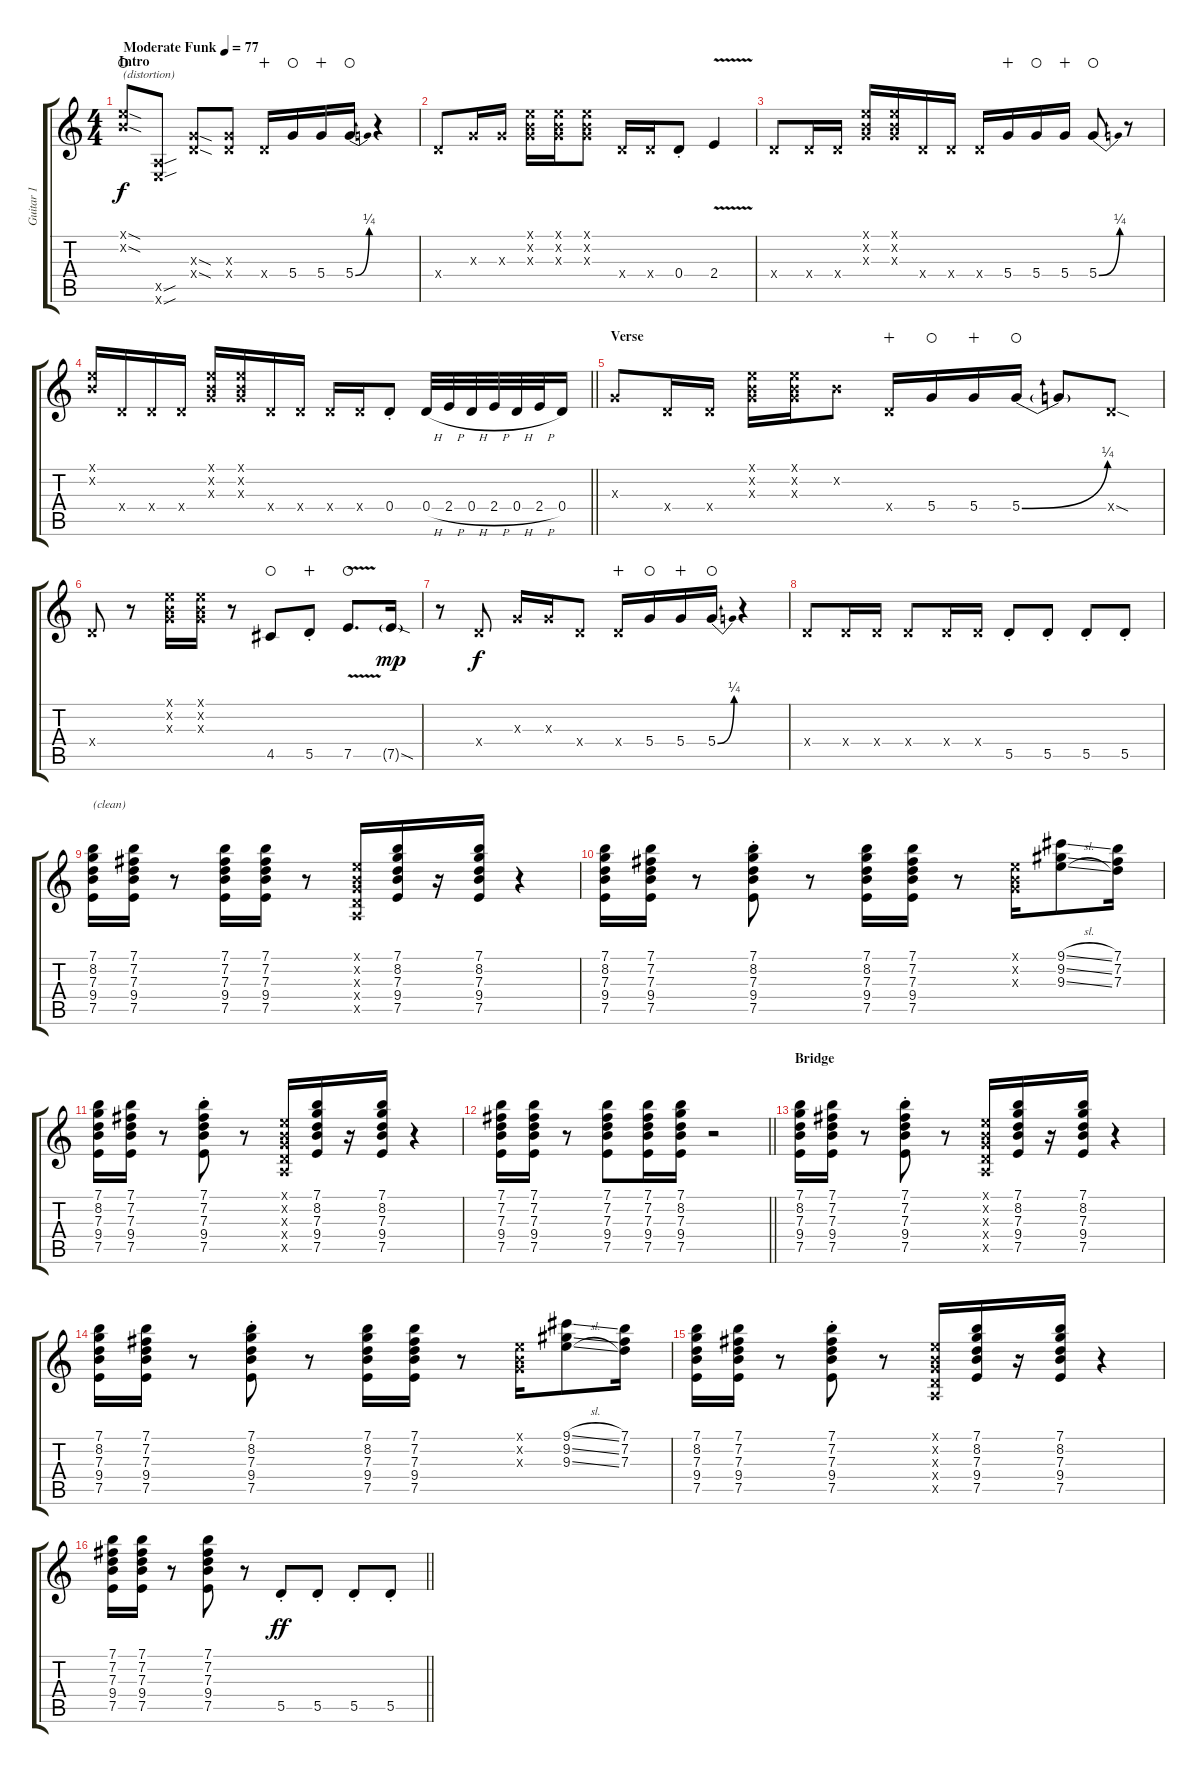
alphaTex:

\track ("Guitar 1" "Guitar 1") {instrument distortionguitar}
\staff {score tabs}
\tuning (E4 B3 G3 D3 A2 E2) {hide}
\ts (4 4)
\section ("" "Intro")
\tempo (77 "Moderate Funk")
\clef g2
\ks c
(0.1{sod x} 0.2{sod x}).8{txt "(distortion)" dy f instrument distortionguitar waho} (0.5{sou x} 0.6{sou x}).8 (0.3{sod x} 0.4{sod x}).8 (0.3{x} 0.4{x}).8 0.4{x}.16{wahc} 5.4.16{waho} 5.4.16{wahc} 5.4{be (bend 0 0 60 1)}.16{waho} r.4 |
0.4{x}.8 0.3{x}.16 0.3{x}.16 (0.1{x} 0.2{x} 0.3{x}).16 (0.1{x} 0.2{x} 0.3{x}).16 (0.1{x} 0.2{x} 0.3{x}).8 0.4{x}.16 0.4{x}.16 0.4{st}.8 2.4{v}.4 |
0.4{x}.8 0.4{x}.16 0.4{x}.16 (0.1{x} 0.2{x} 0.3{x}).16 (0.1{x} 0.2{x} 0.3{x}).16 0.4{x}.16 0.4{x}.16 0.4{x}.16 5.4.16{wahc} 5.4.16{waho} 5.4.16{wahc} 5.4{be (bend 0 0 60 1)}.8{waho} r.8 |
\barLineRight lightlight
(0.1{x} 0.2{x}).16 0.4{x}.16 0.4{x}.16 0.4{x}.16 (0.1{x} 0.2{x} 0.3{x}).16 (0.1{x} 0.2{x} 0.3{x}).16 0.4{x}.16 0.4{x}.16 0.4{x}.16 0.4{x}.16 0.4{st}.8 0.4{h}.32 2.4{h}.32 0.4{h}.32 2.4{h}.32 0.4{h}.32 2.4{h}.32 0.4.16 |
\section ("" "Verse")
0.3{x}.8 0.4{x}.16 0.4{x}.16 (0.1{x} 0.2{x} 0.3{x}).16 (0.1{x} 0.2{x} 0.3{x}).16 0.2{x}.8 0.4{x}.16{wahc} 5.4.16{waho} 5.4.16{wahc} 5.4{be (bend 0 0 60 1)}.16{waho} 5.4{t}.8 0.4{sod x}.8 |
0.4{x}.8 r.8 (0.1{x} 0.2{x} 0.3{x}).16 (0.1{x} 0.2{x} 0.3{x}).16 r.8 4.5.8{waho} 5.5{st}.8{wahc} 7.5{v}.8{d waho} 7.5{sod g}.16{dy mp} |
r.8 0.4{x}.8{dy f} 0.3{x}.16 0.3{x}.16 0.4{x}.8 0.4{x}.16{wahc} 5.4.16{waho} 5.4.16{wahc} 5.4{be (bend 0 0 60 1)}.16{waho} r.4 |
0.4{x}.8 0.4{x}.16 0.4{x}.16 0.4{x}.8 0.4{x}.16 0.4{x}.16 5.5{st}.8 5.5{st}.8 5.5{st}.8 5.5{st}.8 |
(7.1 8.2 7.3 9.4 7.5).16{txt "(clean)" instrument electricguitarclean} (7.1 7.2 7.3 9.4 7.5).16 r.8 (7.1 7.2 7.3 9.4 7.5).16 (7.1 7.2 7.3 9.4 7.5).16 r.8 (0.1{x} 0.2{x} 0.3{x} 0.4{x} 0.5{x}).16 (7.1 8.2 7.3 9.4 7.5).16 r.16 (7.1 8.2 7.3 9.4 7.5).16 r.4 |
(7.1 8.2 7.3 9.4 7.5).16 (7.1 7.2 7.3 9.4 7.5).16 r.8 (7.1 8.2{st} 7.3 9.4 7.5).8 r.8 (7.1 8.2 7.3 9.4 7.5).16 (7.1 7.2 7.3 9.4 7.5).16 r.8 (0.1{x} 0.2{x} 0.3{x}).16 (9.1{sl} 9.2{sl} 9.3{sl}).8 (7.1 7.2 7.3).16 |
(7.1 8.2 7.3 9.4 7.5).16 (7.1 7.2 7.3 9.4 7.5).16 r.8 (7.1 7.2 7.3 9.4{st} 7.5).8 r.8 (0.1{x} 0.2{x} 0.3{x} 0.4{x} 0.5{x}).16 (7.1 8.2 7.3 9.4 7.5).16 r.16 (7.1 8.2 7.3 9.4 7.5).16 r.4 |
\barLineRight lightlight
(7.1 7.2 7.3 9.4 7.5).16 (7.1 7.2 7.3 9.4 7.5).16 r.8 (7.1 7.2 7.3 9.4 7.5).8 (7.1 7.2 7.3 9.4 7.5).16 (7.1 8.2 7.3 9.4 7.5).16 r.2 |
\section ("" "Bridge")
(7.1 8.2 7.3 9.4 7.5).16 (7.1 7.2 7.3 9.4 7.5).16 r.8 (7.1 7.2 7.3 9.4{st} 7.5).8 r.8 (0.1{x} 0.2{x} 0.3{x} 0.4{x} 0.5{x}).16 (7.1 8.2 7.3 9.4 7.5).16 r.16 (7.1 8.2 7.3 9.4 7.5).16 r.4 |
(7.1 8.2 7.3 9.4 7.5).16 (7.1 7.2 7.3 9.4 7.5).16 r.8 (7.1 8.2{st} 7.3 9.4 7.5).8 r.8 (7.1 8.2 7.3 9.4 7.5).16 (7.1 7.2 7.3 9.4 7.5).16 r.8 (0.1{x} 0.2{x} 0.3{x}).16 (9.1{sl} 9.2{sl} 9.3{sl}).8 (7.1 7.2 7.3).16 |
(7.1 8.2 7.3 9.4 7.5).16 (7.1 7.2 7.3 9.4 7.5).16 r.8 (7.1 7.2 7.3 9.4{st} 7.5).8 r.8 (0.1{x} 0.2{x} 0.3{x} 0.4{x} 0.5{x}).16 (7.1 8.2 7.3 9.4 7.5).16 r.16 (7.1 8.2 7.3 9.4 7.5).16 r.4 |
\barLineRight lightlight
(7.1 7.2 7.3 9.4 7.5).16 (7.1 7.2 7.3 9.4 7.5).16 r.8 (7.1 7.2 7.3 9.4 7.5).8 r.8 5.5{st}.8{dy ff} 5.5{st}.8 5.5{st}.8 5.5{st}.8
